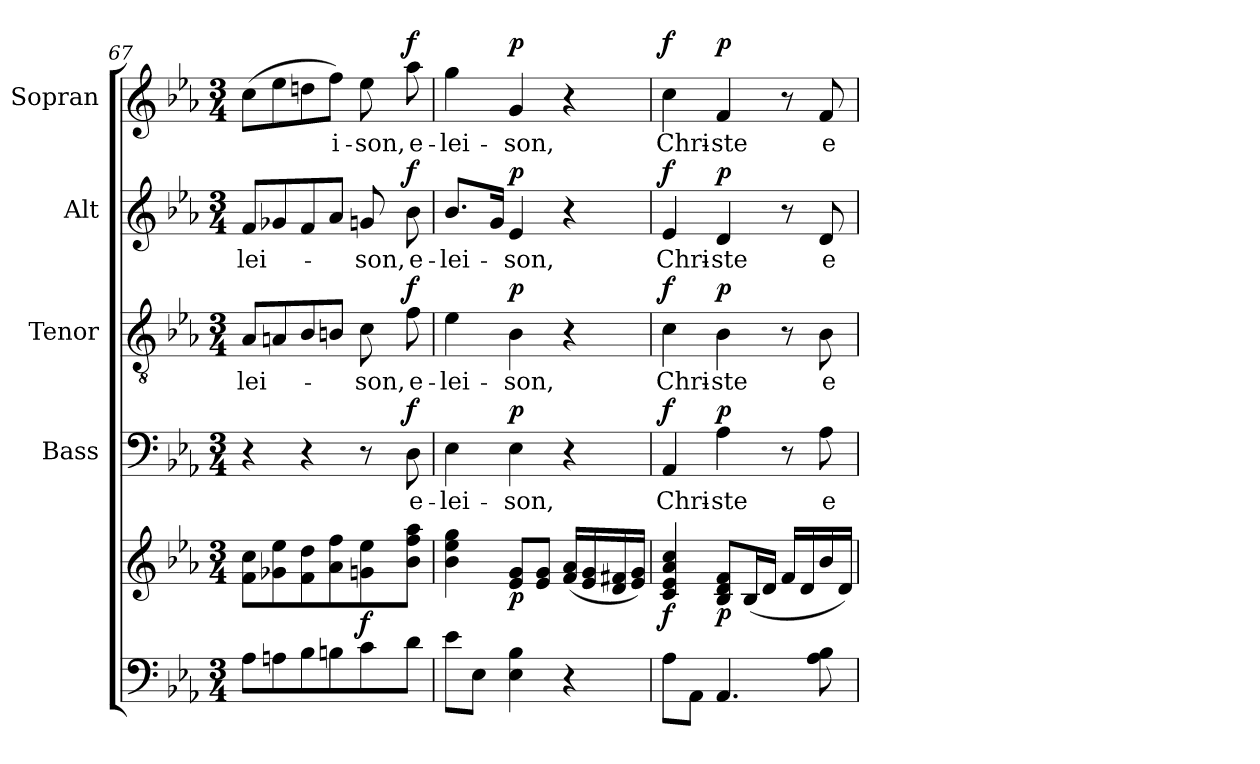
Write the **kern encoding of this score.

**kern	**kern	**dynam	**kern	**text	**dynam	**kern	**text	**dynam	**kern	**text	**dynam	**kern	**text	**dynam
*part5	*part5	*part5	*part4	*part4	*part4	*part3	*part3	*part3	*part2	*part2	*part2	*part1	*part1	*part1
*staff6	*staff5	*staff5/6	*staff4	*staff4	*staff4	*staff3	*staff3	*staff3	*staff2	*staff2	*staff2	*staff1	*staff1	*staff1
*	*	*	*I"Bass	*	*	*I"Tenor	*	*	*I"Alt	*	*	*I"Sopran	*	*
*	*	*	*I'B.	*	*	*I'T.	*	*	*I'A.	*	*	*I'S.	*	*
*clefF4	*clefG2	*	*clefF4	*	*	*clefGv2	*	*	*clefG2	*	*	*clefG2	*	*
*k[b-e-a-]	*k[b-e-a-]	*	*k[b-e-a-]	*	*	*k[b-e-a-]	*	*	*k[b-e-a-]	*	*	*k[b-e-a-]	*	*
*E-:	*E-:	*	*E-:	*	*	*E-:	*	*	*E-:	*	*	*E-:	*	*
*M3/4	*M3/4	*	*M3/4	*	*	*M3/4	*	*	*M3/4	*	*	*M3/4	*	*
=67	=67	=67	=67	=67	=67	=67	=67	=67	=67	=67	=67	=67	=67	=67
!	!	!	!	!	!	!	!LO:LY:b	!	!	!LO:LY:b	!	!	!	!
8A-\L	8f\ 8cc\L	.	4r	.	.	8A-/L	-lei-	.	8f/L	-lei-	.	(>8cc\L	.	.
8An\	8g-X\ 8ee-\	.	.	.	.	8An/	.	.	8g-X/	.	.	8ee-\	.	.
8B-\	8f\ 8dd\	.	4r	.	.	8B-/	.	.	8f/	.	.	8ddn\	.	.
!	!	!	!	!	!	!	!	!	!	!	!	!	!LO:LY:b	!
8Bn\	8a-\ 8ff\	.	.	.	.	8Bn/J	.	.	8a-/J	.	.	8ff\J)	-i-	.
!	!	!LO:DY:b	!	!	!	!	!LO:LY:b	!	!	!LO:LY:b	!	!	!LO:LY:b	!
8c\	8gn\ 8ee-\	f	8r	.	.	8c\	-son,	.	8gn/	-son,	.	8ee-\	-son,	.
!	!	!	!	!LO:LY:b	!LO:DY:a	!	!LO:LY:b	!LO:DY:a	!	!LO:LY:b	!LO:DY:a	!	!LO:LY:b	!LO:DY:a
8d\J	8b-\ 8ff\ 8aa-\J	.	8D\	e-	f	8f\	e-	f	8b-\	e-	f	8aa-\	e-	f
=68	=68	=68	=68	=68	=68	=68	=68	=68	=68	=68	=68	=68	=68	=68
!	!	!	!	!LO:LY:b	!	!	!LO:LY:b	!	!	!LO:LY:b	!	!	!LO:LY:b	!
8e-\L	4b-\ 4ee-\ 4gg\	.	4E-\	-lei-	.	4e-\	-lei-	.	8.b-/L	-lei-	.	4gg\	-lei-	.
8E-\J	.	.	.	.	.	.	.	.	.	.	.	.	.	.
.	.	.	.	.	.	.	.	.	16g/Jk	.	.	.	.	.
!	!	!LO:DY:b	!	!LO:LY:b	!LO:DY:a	!	!LO:LY:b	!LO:DY:a	!	!LO:LY:b	!LO:DY:a	!	!LO:LY:b	!LO:DY:a
4E-\ 4B-\	8e-/ 8g/L	p	4E-\	-son,	p	4B-\	-son,	p	4e-/	-son,	p	4g/	-son,	p
.	8e-/ 8g/J	.	.	.	.	.	.	.	.	.	.	.	.	.
4r	(<16f/ 16a-/LL	.	4r	.	.	4r	.	.	4r	.	.	4r	.	.
.	16e-/ 16g/	.	.	.	.	.	.	.	.	.	.	.	.	.
.	16d/ 16f#X/	.	.	.	.	.	.	.	.	.	.	.	.	.
.	16e-/ 16g/JJ)	.	.	.	.	.	.	.	.	.	.	.	.	.
!!LO:PB:g=z
=69	=69	=69	=69	=69	=69	=69	=69	=69	=69	=69	=69	=69	=69	=69
!	!	!LO:DY:b	!	!LO:LY:b	!LO:DY:a	!	!LO:LY:b	!LO:DY:a	!	!LO:LY:b	!LO:DY:a	!	!LO:LY:b	!LO:DY:a
8A-\L	4c/ 4e-/ 4a-/ 4cc/	f	4AA-/	Chri-	f	4c\	Chri-	f	4e-/	Chri-	f	4cc\	Chri-	f
8AA-\J	.	.	.	.	.	.	.	.	.	.	.	.	.	.
!	!	!LO:DY:b	!	!LO:LY:b	!LO:DY:a	!	!LO:LY:b	!LO:DY:a	!	!LO:LY:b	!LO:DY:a	!	!LO:LY:b	!LO:DY:a
4.AA-/	8B-/ 8d/ 8f/L	p	4A-\	-ste	p	4B-\	-ste	p	4d/	-ste	p	4f/	-ste	p
.	(<16B-/L	.	.	.	.	.	.	.	.	.	.	.	.	.
.	16d/JJ	.	.	.	.	.	.	.	.	.	.	.	.	.
.	16f/LL	.	8r	.	.	8r	.	.	8r	.	.	8r	.	.
.	16d/	.	.	.	.	.	.	.	.	.	.	.	.	.
!	!	!	!	!LO:LY:b	!	!	!LO:LY:b	!	!	!LO:LY:b	!	!	!LO:LY:b	!
8A-\ 8B-\	16b-/	.	8A-\	e-	.	8B-\	e-	.	8d/	e-	.	8f/	e-	.
.	16d/JJ)	.	.	.	.	.	.	.	.	.	.	.	.	.
=	=	=	=	=	=	=	=	=	=	=	=	=	=	=
*-	*-	*-	*-	*-	*-	*-	*-	*-	*-	*-	*-	*-	*-	*-
